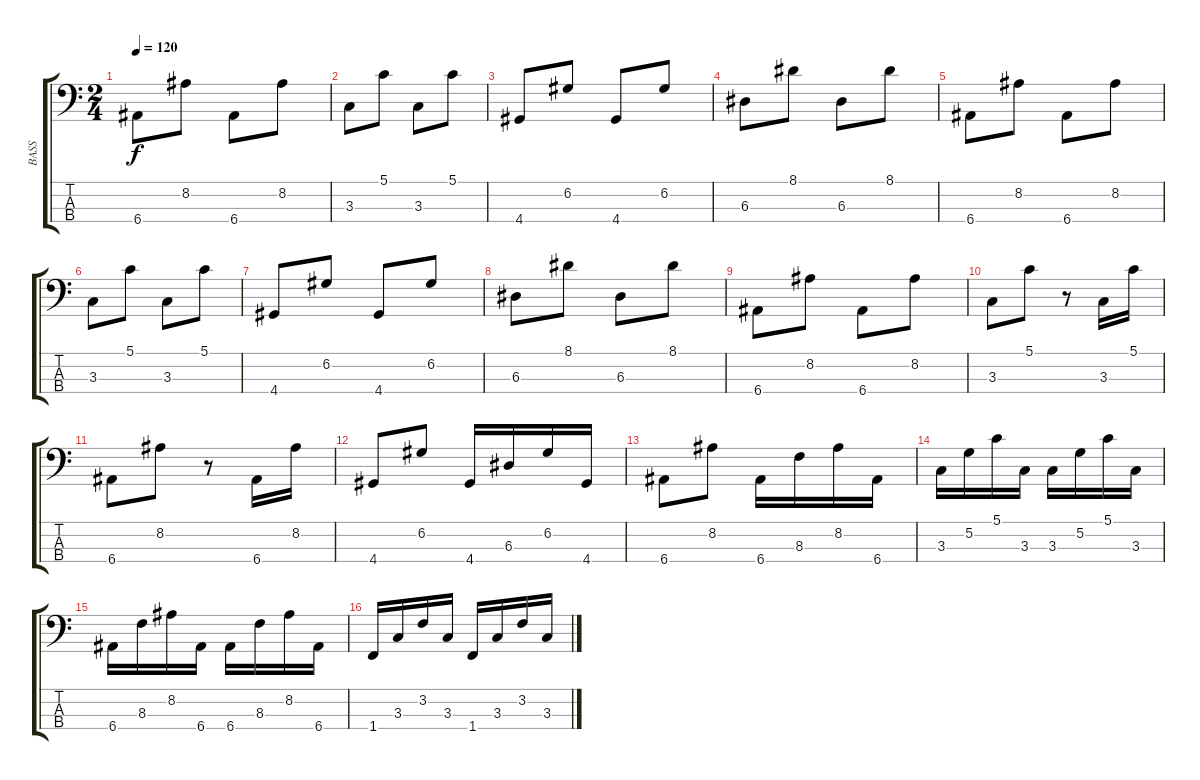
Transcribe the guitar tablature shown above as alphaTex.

\track ("BASS" "BASS") {instrument synthbass2}
\staff {score tabs}
\tuning (G2 D2 A1 E1) {hide}
\ts (2 4)
\tempo 120
\clef f4
\ks c
6.4.8{dy f} 8.2.8 6.4.8 8.2.8 |
3.3.8 5.1.8 3.3.8 5.1.8 |
4.4.8 6.2.8 4.4.8 6.2.8 |
6.3.8 8.1.8 6.3.8 8.1.8 |
6.4.8 8.2.8 6.4.8 8.2.8 |
3.3.8 5.1.8 3.3.8 5.1.8 |
4.4.8 6.2.8 4.4.8 6.2.8 |
6.3.8 8.1.8 6.3.8 8.1.8 |
6.4.8 8.2.8 6.4.8 8.2.8 |
3.3.8 5.1.8 r.8 3.3.16 5.1.16 |
6.4.8 8.2.8 r.8 6.4.16 8.2.16 |
4.4.8 6.2.8 4.4.16 6.3.16 6.2.16 4.4.16 |
6.4.8 8.2.8 6.4.16 8.3.16 8.2.16 6.4.16 |
3.3.16 5.2.16 5.1.16 3.3.16 3.3.16 5.2.16 5.1.16 3.3.16 |
6.4.16 8.3.16 8.2.16 6.4.16 6.4.16 8.3.16 8.2.16 6.4.16 |
1.4.16 3.3.16 3.2.16 3.3.16 1.4.16 3.3.16 3.2.16 3.3.16
